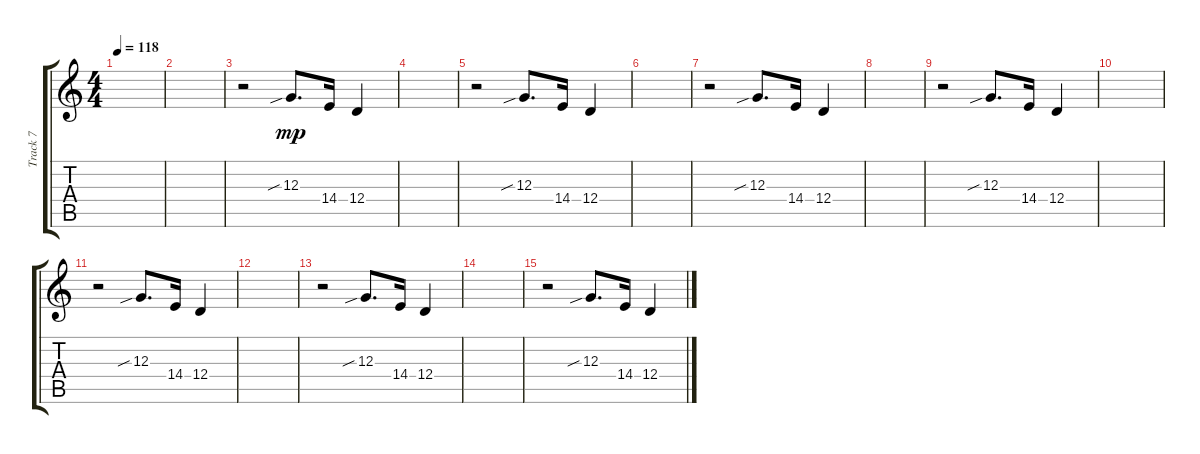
\track ("Track 7" "Track 7") {instrument voiceoohs}
\staff {score tabs}
\tuning (E4 B3 G3 D3 A2 E2) {hide}
\ts (4 4)
\tempo 118
\clef g2
\ks c
|
|
r.2 12.3{sib}.8{d dy mp} 14.4.16 12.4.4 |
|
r.2 12.3{sib}.8{d} 14.4.16 12.4.4 |
|
r.2 12.3{sib}.8{d} 14.4.16 12.4.4 |
|
r.2 12.3{sib}.8{d} 14.4.16 12.4.4 |
|
r.2 12.3{sib}.8{d} 14.4.16 12.4.4 |
|
r.2 12.3{sib}.8{d} 14.4.16 12.4.4 |
|
r.2 12.3{sib}.8{d} 14.4.16 12.4.4
